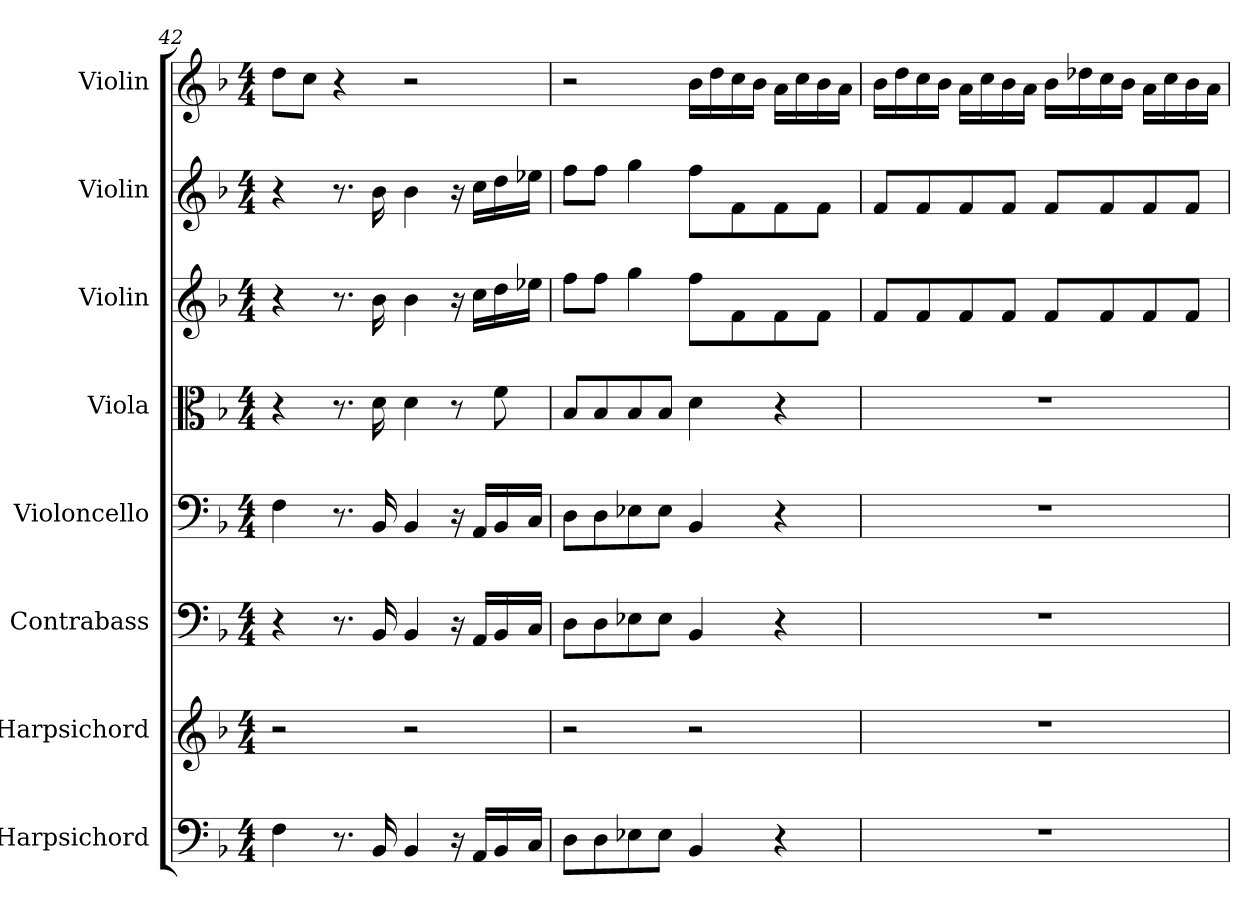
**kern	**kern	**kern	**kern	**kern	**kern	**kern	**kern
*part8	*part7	*part6	*part5	*part4	*part3	*part2	*part1
*staff8	*staff7	*staff6	*staff5	*staff4	*staff3	*staff2	*staff1
*I"Harpsichord	*I"Harpsichord	*I"Contrabass	*I"Violoncello	*I"Viola	*I"Violin	*I"Violin	*I"Violin
*I'Hpschd	*I'Hpschd	*I'Cb	*I'Vc	*I'Vla	*I'Vln	*I'Vln	*I'Vln
*clefF4	*clefG2	*clefF4	*clefF4	*clefC3	*clefG2	*clefG2	*clefG2
*k[b-]	*k[b-]	*k[b-]	*k[b-]	*k[b-]	*k[b-]	*k[b-]	*k[b-]
*M4/4	*M4/4	*M4/4	*M4/4	*M4/4	*M4/4	*M4/4	*M4/4
=42	=42	=42	=42	=42	=42	=42	=42
4F\	2r	4r	4F\	4r	4r	4r	8dd\L
.	.	.	.	.	.	.	8cc\J
8.r	.	8.r	8.r	8.r	8.r	8.r	4r
16BB-/	.	16BB-/	16BB-/	16d\	16b-\	16b-\	.
4BB-/	2r	4BB-/	4BB-/	4d\	4b-\	4b-\	2r
16r	.	16r	16r	8r	16r	16r	.
16AA/LL	.	16AA/LL	16AA/LL	.	16cc\LL	16cc\LL	.
16BB-/	.	16BB-/	16BB-/	8f\	16dd\	16dd\	.
16C/JJ	.	16C/JJ	16C/JJ	.	16ee-X\JJ	16ee-X\JJ	.
=43	=43	=43	=43	=43	=43	=43	=43
8D\L	2r	8D\L	8D\L	8B-/L	8ff\L	8ff\L	2r
8D\	.	8D\	8D\	8B-/	8ff\J	8ff\J	.
8E-X\	.	8E-X\	8E-X\	8B-/	4gg\	4gg\	.
8E-\J	.	8E-\J	8E-\J	8B-/J	.	.	.
4BB-/	2r	4BB-/	4BB-/	4d\	8ff\L	8ff\L	16b-\LL
.	.	.	.	.	.	.	16dd\
.	.	.	.	.	8f\	8f\	16cc\
.	.	.	.	.	.	.	16b-\JJ
4r	.	4r	4r	4r	8f\	8f\	16a\LL
.	.	.	.	.	.	.	16cc\
.	.	.	.	.	8f\J	8f\J	16b-\
.	.	.	.	.	.	.	16a\JJ
=44	=44	=44	=44	=44	=44	=44	=44
1r	1r	1r	1r	1r	8f/L	8f/L	16b-\LL
.	.	.	.	.	.	.	16dd\
.	.	.	.	.	8f/	8f/	16cc\
.	.	.	.	.	.	.	16b-\JJ
.	.	.	.	.	8f/	8f/	16a\LL
.	.	.	.	.	.	.	16cc\
.	.	.	.	.	8f/J	8f/J	16b-\
.	.	.	.	.	.	.	16a\JJ
.	.	.	.	.	8f/L	8f/L	16b-\LL
.	.	.	.	.	.	.	16dd-X\
.	.	.	.	.	8f/	8f/	16cc\
.	.	.	.	.	.	.	16b-\JJ
.	.	.	.	.	8f/	8f/	16a\LL
.	.	.	.	.	.	.	16cc\
.	.	.	.	.	8f/J	8f/J	16b-\
.	.	.	.	.	.	.	16a\JJ
=	=	=	=	=	=	=	=
*-	*-	*-	*-	*-	*-	*-	*-
